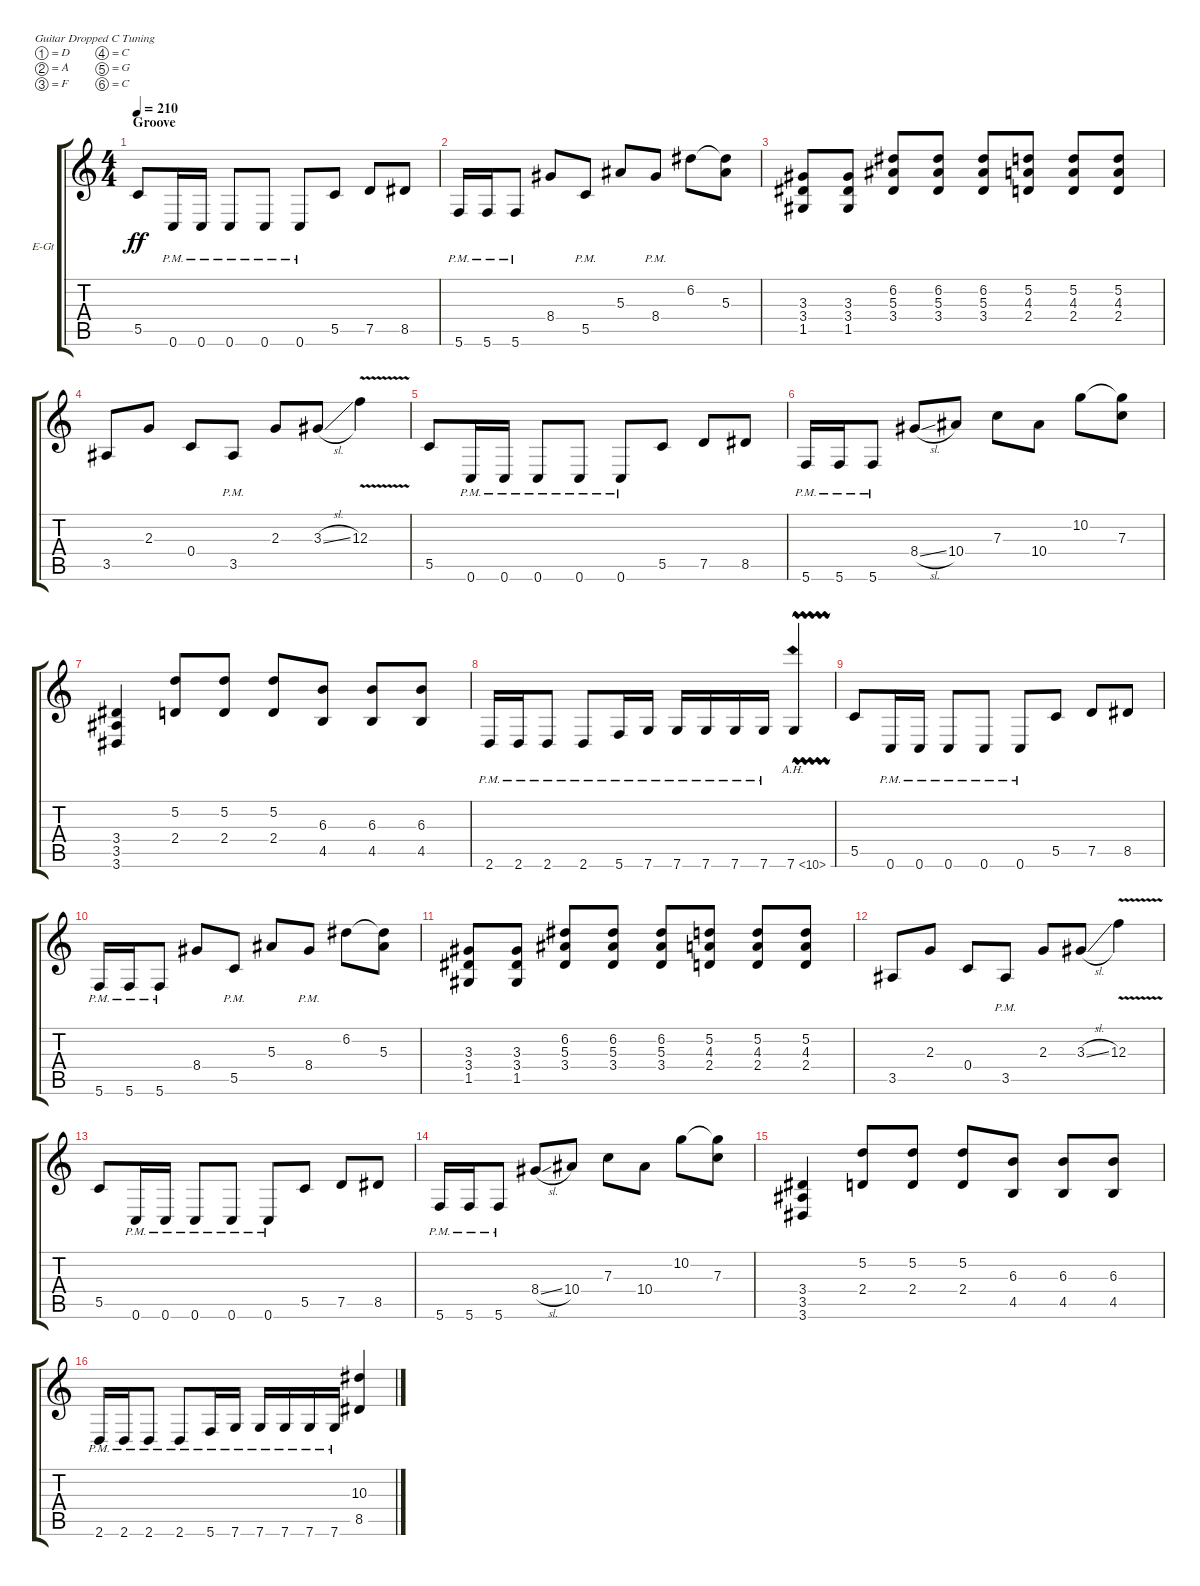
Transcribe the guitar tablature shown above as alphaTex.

\defaultSystemsLayout 4
\bracketExtendMode groupsimilarinstruments
\firstSystemTrackNameOrientation horizontal
\otherSystemsTrackNameOrientation horizontal
\track ("Right Guitar" "E-Gt") {instrument distortionguitar}
\staff {score tabs}
\tuning (D4 A3 F3 C3 G2 C2)
\ts (4 4)
\section ("" "Groove")
\tempo 210
\clef g2
\ks c
5.5.8{dy ff} 0.6{pm}.16 0.6{pm}.16 0.6{pm}.8 0.6{pm}.8 0.6{pm}.8 5.5.8 7.5.8 8.5.8 |
5.6{pm}.16 5.6{pm}.16 5.6{pm}.8 8.4.8 5.5{pm}.8 5.3.8 8.4{pm}.8 6.2.8 (5.3 6.2{t}).8 |
(1.5 3.3 3.4).8 (1.5 3.3 3.4).8 (3.4 6.2 5.3).8 (3.4 6.2 5.3).8 (3.4 6.2 5.3).8 (2.4 5.2 4.3).8 (2.4 5.2 4.3).8 (2.4 5.2 4.3).8 |
3.5.8 2.3.8 0.4.8 3.5{pm}.8 2.3.8 3.3{sl}.8 12.3{v}.4 |
5.5.8 0.6{pm}.16 0.6{pm}.16 0.6{pm}.8 0.6{pm}.8 0.6{pm}.8 5.5.8 7.5.8 8.5.8 |
5.6{pm}.16 5.6{pm}.16 5.6{pm}.8 8.4{sl}.8 10.4.8 7.3.8 10.4.8 10.2.8 (7.3 10.2{t}).8 |
(3.6 3.5 3.4).4 (2.4 5.2).8 (2.4 5.2).8 (2.4 5.2).8 (4.5 6.3).8 (4.5 6.3).8 (4.5 6.3).8 |
2.6{pm}.16 2.6{pm}.16 2.6{pm}.8 2.6{pm}.8 5.6{pm}.16 7.6{pm}.16 7.6{pm}.16 7.6{pm}.16 7.6{pm}.16 7.6{pm}.16 7.6{ah 3 vw}.4 |
5.5.8 0.6{pm}.16 0.6{pm}.16 0.6{pm}.8 0.6{pm}.8 0.6{pm}.8 5.5.8 7.5.8 8.5.8 |
5.6{pm}.16 5.6{pm}.16 5.6{pm}.8 8.4.8 5.5{pm}.8 5.3.8 8.4{pm}.8 6.2.8 (5.3 6.2{t}).8 |
(1.5 3.3 3.4).8 (1.5 3.3 3.4).8 (3.4 6.2 5.3).8 (3.4 6.2 5.3).8 (3.4 6.2 5.3).8 (2.4 5.2 4.3).8 (2.4 5.2 4.3).8 (2.4 5.2 4.3).8 |
3.5.8 2.3.8 0.4.8 3.5{pm}.8 2.3.8 3.3{sl}.8 12.3{v}.4 |
5.5.8 0.6{pm}.16 0.6{pm}.16 0.6{pm}.8 0.6{pm}.8 0.6{pm}.8 5.5.8 7.5.8 8.5.8 |
5.6{pm}.16 5.6{pm}.16 5.6{pm}.8 8.4{sl}.8 10.4.8 7.3.8 10.4.8 10.2.8 (7.3 10.2{t}).8 |
(3.6 3.5 3.4).4 (2.4 5.2).8 (2.4 5.2).8 (2.4 5.2).8 (4.5 6.3).8 (4.5 6.3).8 (4.5 6.3).8 |
2.6{pm}.16 2.6{pm}.16 2.6{pm}.8 2.6{pm}.8 5.6{pm}.16 7.6{pm}.16 7.6{pm}.16 7.6{pm}.16 7.6{pm}.16 7.6{pm}.16 (8.5 10.3).4
